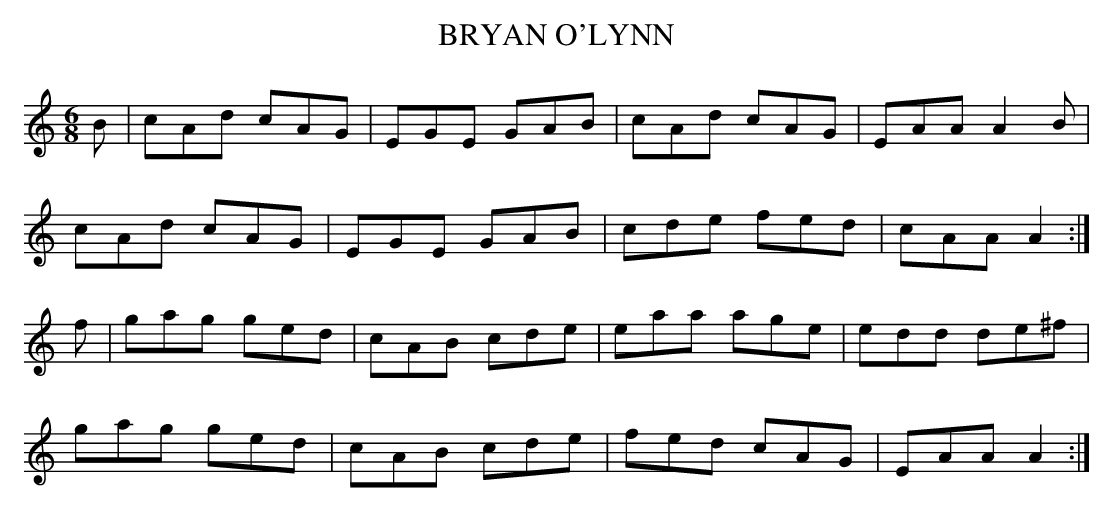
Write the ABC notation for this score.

X:1
T:BRYAN O'LYNN
M:6/8
L:1/8
K:Am
B|cAd cAG|EGE GAB|cAd cAG|EAA A2B|
cAd cAG|EGE GAB|cde fed|cAA A2 :|
f|gag ged|cAB cde|eaa age|edd de^f|
gag ged|cAB cde|fed cAG|EAA A2 :|
